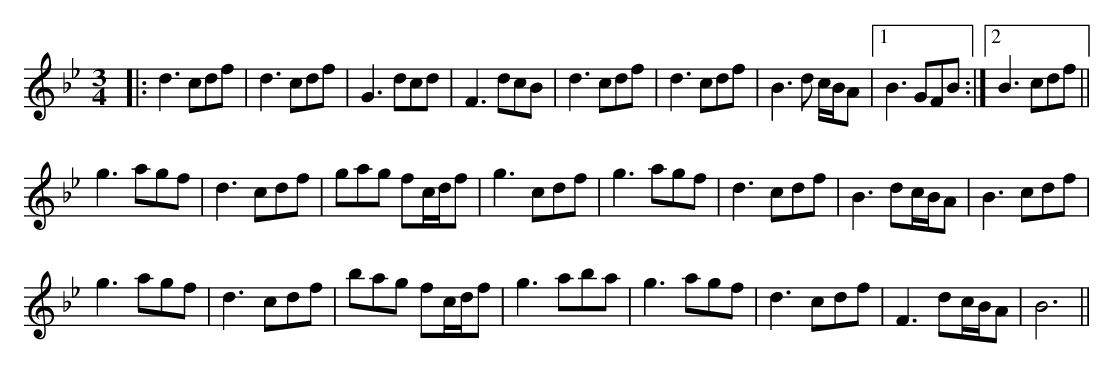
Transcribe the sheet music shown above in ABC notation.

X:1
M:3/4
K:Gmin
|:d3cdf|d3cdf|G3dcd|F3dcB|d3cdf|d3cdf|B3d c1/2B1/2A|1 B3GFB:|2 B3 cdf||
g3agf|d3cdf|gag fc/d/f|g3 cdf|g3 agf|d3 cdf|B3 dc/B/A|B3 cdf|
g3agf|d3cdf|bag fc/d/f|g3 aba|g3 agf|d3 cdf|F3 dc/B/A|B6||
